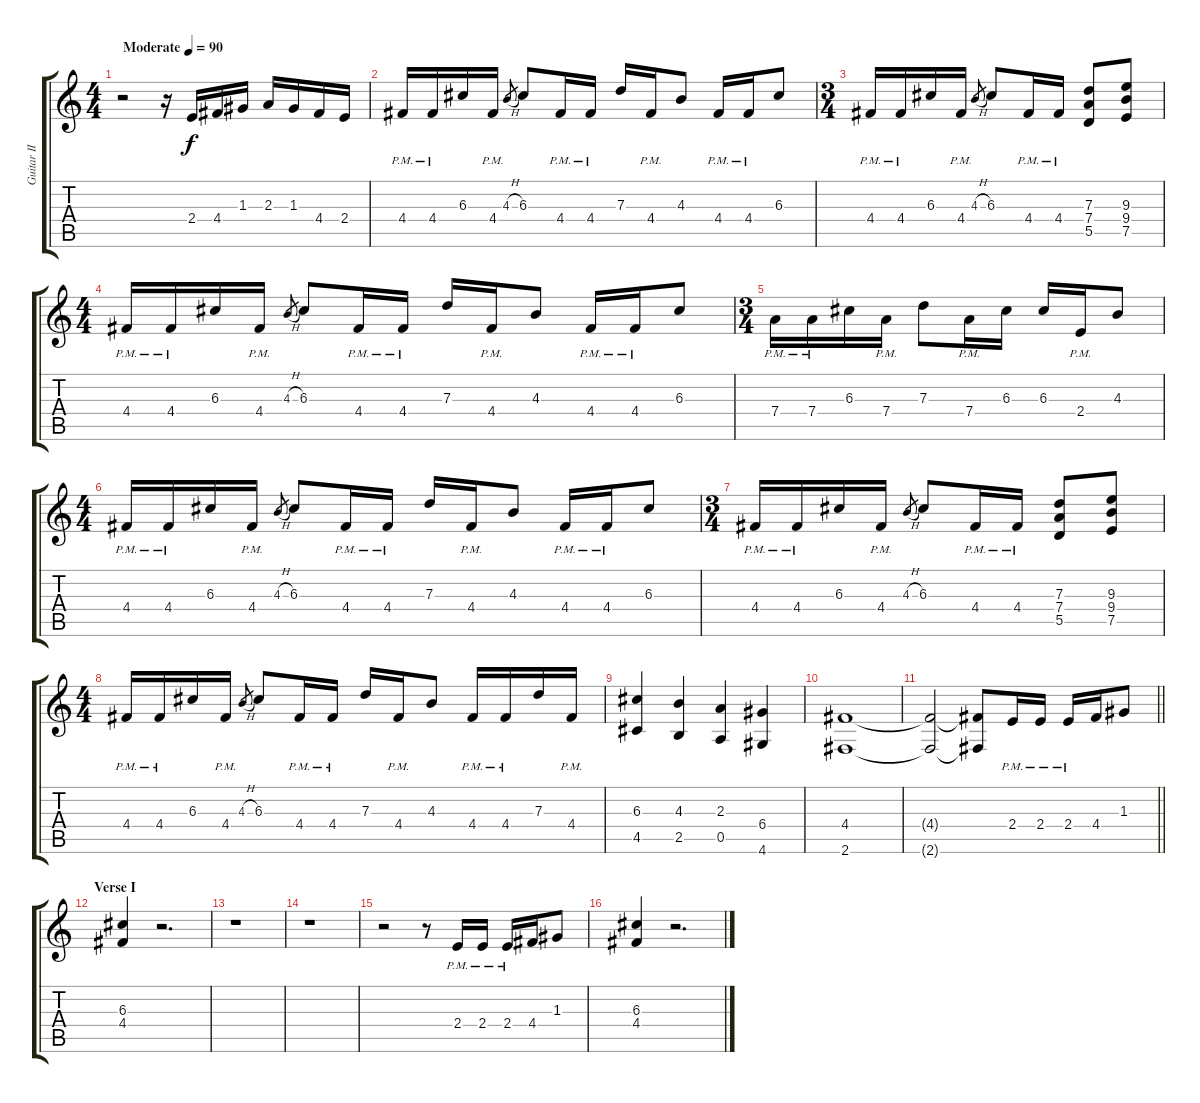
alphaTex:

\track ("Guitar II" "Guitar II") {instrument overdrivenguitar}
\staff {score tabs}
\tuning (E4 B3 G3 D3 A2 E2) {hide}
\ts (4 4)
\tempo (90 "Moderate")
\clef g2
\ks c
r.2{dy f instrument overdrivenguitar} r.16 2.4.16 4.4.16 1.3.16 2.3.16 1.3.16 4.4.16 2.4.16 |
4.4{pm}.16 4.4{pm}.16 6.3.16 4.4{pm}.16 4.3{h}.8{gr} 6.3.8 4.4{pm}.16 4.4{pm}.16 7.3.16 4.4{pm}.16 4.3.8 4.4{pm}.16 4.4{pm}.16 6.3.8 |
\ts (3 4)
4.4{pm}.16 4.4{pm}.16 6.3.16 4.4{pm}.16 4.3{h}.8{gr} 6.3.8 4.4{pm}.16 4.4{pm}.16 (7.3 7.4 5.5).8 (9.3 9.4 7.5).8 |
\ts (4 4)
4.4{pm}.16 4.4{pm}.16 6.3.16 4.4{pm}.16 4.3{h}.8{gr} 6.3.8 4.4{pm}.16 4.4{pm}.16 7.3.16 4.4{pm}.16 4.3.8 4.4{pm}.16 4.4{pm}.16 6.3.8 |
\ts (3 4)
7.4{pm}.16 7.4{pm}.16 6.3.16 7.4{pm}.16 7.3.8 7.4{pm}.16 6.3.16 6.3.16 2.4{pm}.16 4.3.8 |
\ts (4 4)
4.4{pm}.16 4.4{pm}.16 6.3.16 4.4{pm}.16 4.3{h}.8{gr} 6.3.8 4.4{pm}.16 4.4{pm}.16 7.3.16 4.4{pm}.16 4.3.8 4.4{pm}.16 4.4{pm}.16 6.3.8 |
\ts (3 4)
4.4{pm}.16 4.4{pm}.16 6.3.16 4.4{pm}.16 4.3{h}.8{gr} 6.3.8 4.4{pm}.16 4.4{pm}.16 (7.3 7.4 5.5).8 (9.3 9.4 7.5).8 |
\ts (4 4)
4.4{pm}.16 4.4{pm}.16 6.3.16 4.4{pm}.16 4.3{h}.8{gr} 6.3.8 4.4{pm}.16 4.4{pm}.16 7.3.16 4.4{pm}.16 4.3.8 4.4{pm}.16 4.4{pm}.16 7.3.16 4.4{pm}.16 |
(6.3 4.5).4 (4.3 2.5).4 (2.3 0.5).4 (6.4 4.6).4 |
(4.4 2.6).1 |
\barLineRight lightlight
(4.4{t} 2.6{t}).2 (4.4{t} 2.6{t}).8 2.4{pm}.16 2.4{pm}.16 2.4{pm}.16 4.4.16 1.3.8 |
\section ("" "Verse I")
(6.3 4.4).4 r.2{d} |
r.1 |
r.1 |
r.2 r.8 2.4{pm}.16 2.4{pm}.16 2.4{pm}.16 4.4.16 1.3.8 |
(6.3 4.4).4 r.2{d}
